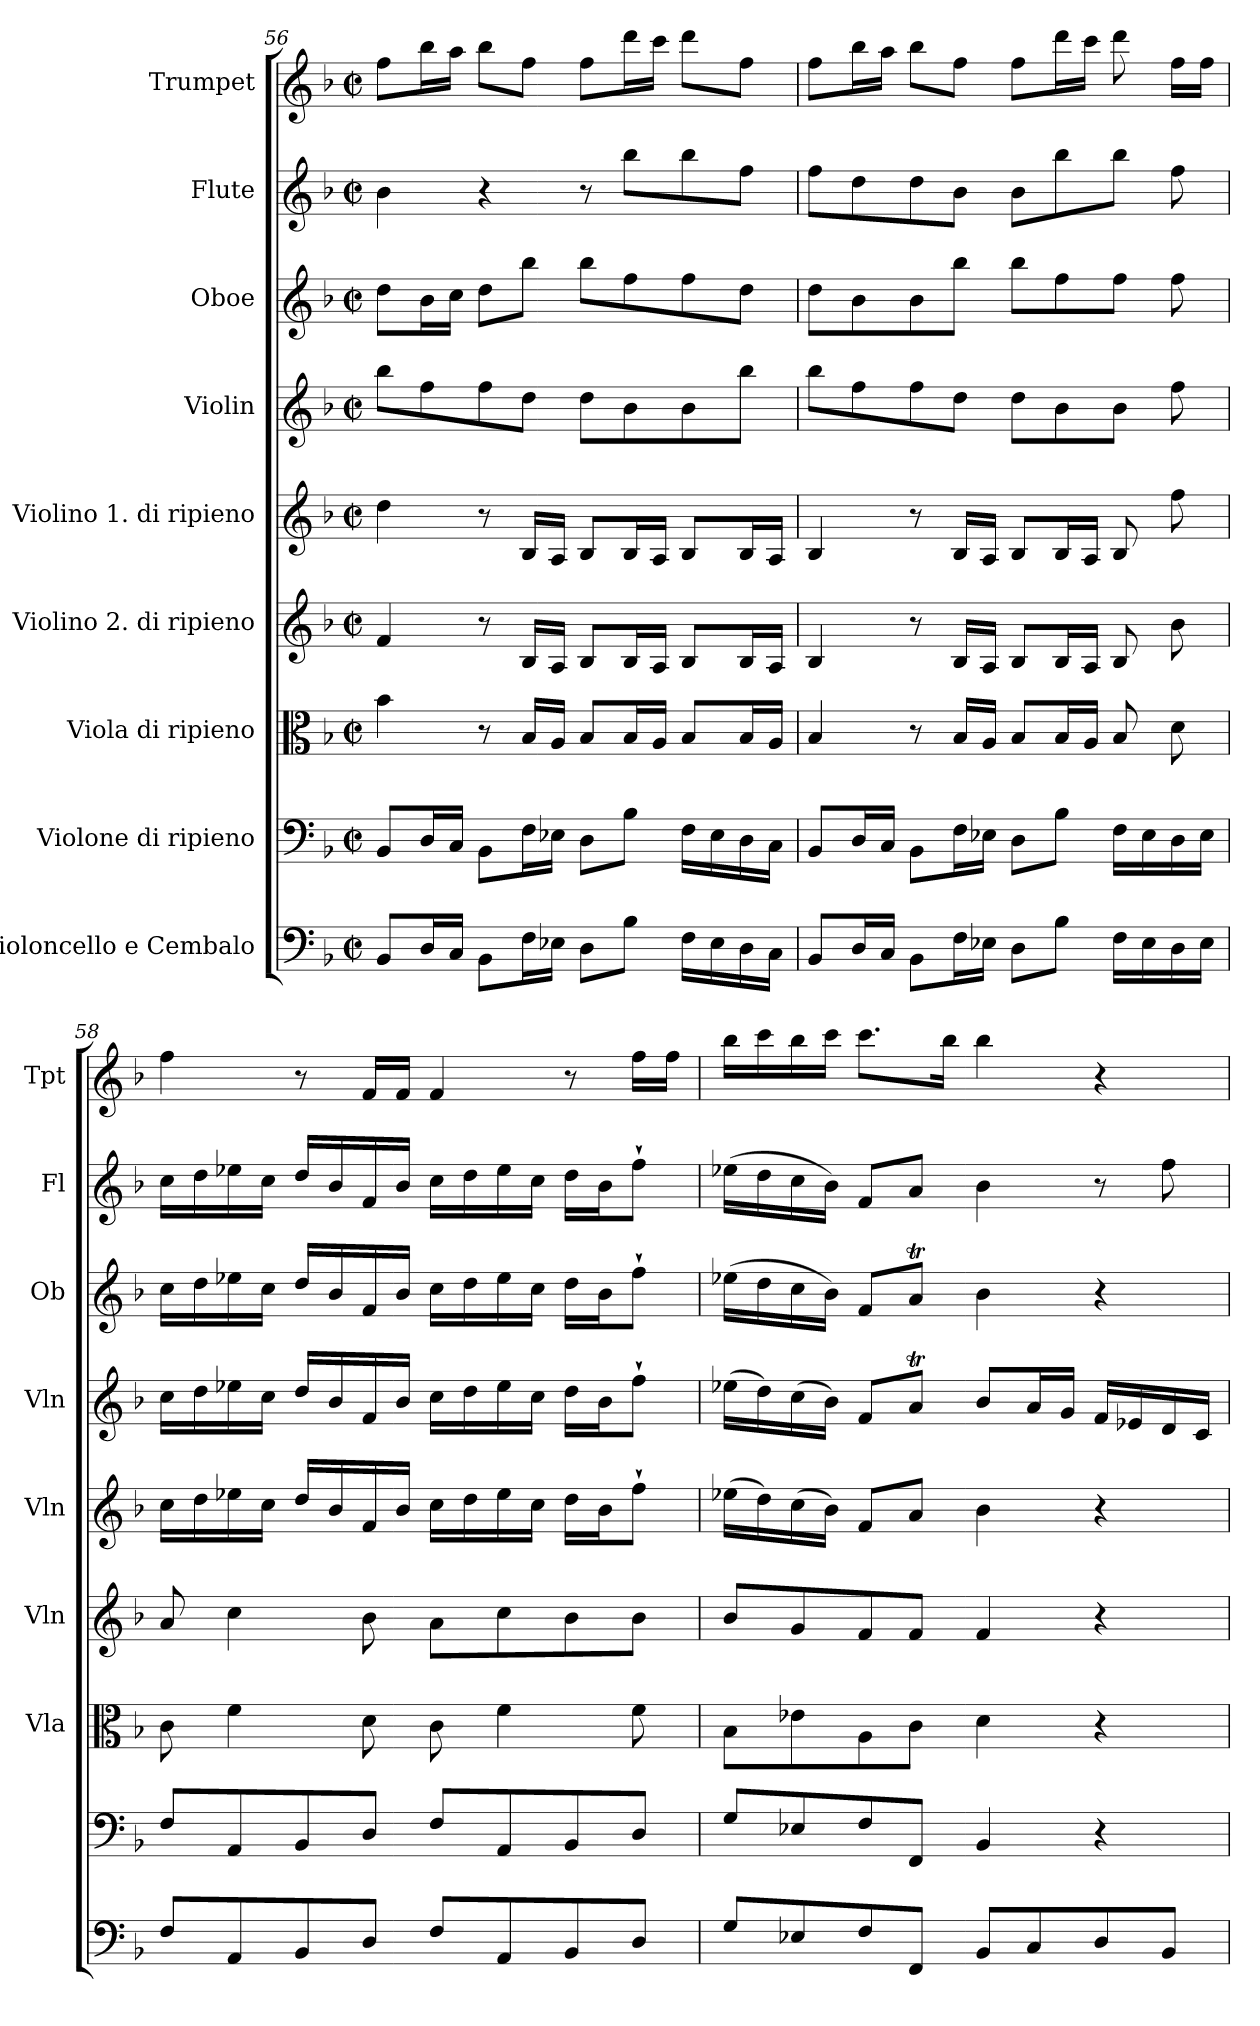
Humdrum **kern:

**kern	**kern	**kern	**kern	**kern	**kern	**kern	**kern	**kern
*part9	*part8	*part7	*part6	*part5	*part4	*part3	*part2	*part1
*staff9	*staff8	*staff7	*staff6	*staff5	*staff4	*staff3	*staff2	*staff1
*I"Violoncello e Cembalo	*I"Violone di ripieno	*I"Viola di ripieno	*I"Violino 2. di ripieno	*I"Violino 1. di ripieno	*I"Violin	*I"Oboe	*I"Flute	*I"Trumpet
*	*	*I'Vla	*I'Vln	*I'Vln	*I'Vln	*I'Ob	*I'Fl	*I'Tpt
*clefF4	*clefF4	*clefC3	*clefG2	*clefG2	*clefG2	*clefG2	*clefG2	*clefG2
*k[b-]	*k[b-]	*k[b-]	*k[b-]	*k[b-]	*k[b-]	*k[b-]	*k[b-]	*k[b-]
*F:	*F:	*F:	*F:	*F:	*F:	*F:	*F:	*F:
*M2/2	*M2/2	*M2/2	*M2/2	*M2/2	*M2/2	*M2/2	*M2/2	*M2/2
*met(c|)	*met(c|)	*met(c|)	*met(c|)	*met(c|)	*met(c|)	*met(c|)	*met(c|)	*met(c|)
=56	=56	=56	=56	=56	=56	=56	=56	=56
8BB-L	8BB-L	4b-	4f	4dd	8bb-L	8ddL	4b-	8ffL
16DL	16DL	.	.	.	8ff	16b-L	.	16bb-L
16CJJ	16CJJ	.	.	.	.	16ccJJ	.	16aaJJ
8BB-L	8BB-L	8r	8r	8r	8ff	8ddL	4r	8bb-L
16FL	16FL	16B-LL	16B-LL	16B-LL	8ddJ	8bb-J	.	8ffJ
16E-XJJ	16E-XJJ	16AJJ	16AJJ	16AJJ	.	.	.	.
8DL	8DL	8B-L	8B-L	8B-L	8ddL	8bb-L	8r	8ffL
8B-J	8B-J	16B-L	16B-L	16B-L	8b-	8ff	8bb-L	16dddL
.	.	16AJJ	16AJJ	16AJJ	.	.	.	16cccJJ
16FLL	16FLL	8B-L	8B-L	8B-L	8b-	8ff	8bb-	8dddL
16E-	16E-	.	.	.	.	.	.	.
16D	16D	16B-L	16B-L	16B-L	8bb-J	8ddJ	8ffJ	8ffJ
16CJJ	16CJJ	16AJJ	16AJJ	16AJJ	.	.	.	.
=57	=57	=57	=57	=57	=57	=57	=57	=57
8BB-L	8BB-L	4B-	4B-	4B-	8bb-L	8ddL	8ffL	8ffL
16DL	16DL	.	.	.	8ff	8b-	8dd	16bb-L
16CJJ	16CJJ	.	.	.	.	.	.	16aaJJ
8BB-L	8BB-L	8r	8r	8r	8ff	8b-	8dd	8bb-L
16FL	16FL	16B-LL	16B-LL	16B-LL	8ddJ	8bb-J	8b-J	8ffJ
16E-XJJ	16E-XJJ	16AJJ	16AJJ	16AJJ	.	.	.	.
8DL	8DL	8B-L	8B-L	8B-L	8ddL	8bb-L	8b-L	8ffL
8B-J	8B-J	16B-L	16B-L	16B-L	8b-	8ff	8bb-	16dddL
.	.	16AJJ	16AJJ	16AJJ	.	.	.	16cccJJ
16FLL	16FLL	8B-	8B-	8B-	8b-J	8ffJ	8bb-J	8ddd
16E-	16E-	.	.	.	.	.	.	.
16D	16D	8d	8b-	8ff	8ff	8ff	8ff	16ffLL
16E-JJ	16E-JJ	.	.	.	.	.	.	16ffJJ
=58	=58	=58	=58	=58	=58	=58	=58	=58
8FL	8FL	8c	8a	16ccLL	16ccLL	16ccLL	16ccLL	4ff
.	.	.	.	16dd	16dd	16dd	16dd	.
8AA	8AA	4f	4cc	16ee-X	16ee-X	16ee-X	16ee-X	.
.	.	.	.	16ccJJ	16ccJJ	16ccJJ	16ccJJ	.
8BB-	8BB-	.	.	16ddLL	16ddLL	16ddLL	16ddLL	8r
.	.	.	.	16b-	16b-	16b-	16b-	.
8DJ	8DJ	8d	8b-	16f	16f	16f	16f	16fLL
.	.	.	.	16b-JJ	16b-JJ	16b-JJ	16b-JJ	16fJJ
8FL	8FL	8c	8aL	16ccLL	16ccLL	16ccLL	16ccLL	4f
.	.	.	.	16dd	16dd	16dd	16dd	.
8AA	8AA	4f	8cc	16ee-	16ee-	16ee-	16ee-	.
.	.	.	.	16ccJJ	16ccJJ	16ccJJ	16ccJJ	.
8BB-	8BB-	.	8b-	16ddLL	16ddLL	16ddLL	16ddLL	8r
.	.	.	.	16b-J	16b-J	16b-J	16b-J	.
8DJ	8DJ	8f	8b-J	8ff`J	8ff`J	8ff`J	8ff`J	16ffLL
.	.	.	.	.	.	.	.	16ffJJ
=59	=59	=59	=59	=59	=59	=59	=59	=59
8GL	8GL	8B-L	8b-L	(16ee-XLL	(16ee-XLL	(16ee-XLL	(16ee-XLL	16bb-LL
.	.	.	.	16dd)	16dd)	16dd	16dd	16ccc
8E-X	8E-X	8e-X	8g	(16cc	(16cc	16cc	16cc	16bb-
.	.	.	.	16b-JJ)	16b-JJ)	16b-JJ)	16b-JJ)	16cccJJ
8F	8F	8A	8f	8fL	8fL	8fL	8fL	8.cccL
8FFJ	8FFJ	8cJ	8fJ	8aJ	8atJ	8atJ	8aJ	.
.	.	.	.	.	.	.	.	16bb-Jk
8BB-L	4BB-	4d	4f	4b-	8b-L	4b-	4b-	4bb-
8C	.	.	.	.	16aL	.	.	.
.	.	.	.	.	16gJJ	.	.	.
8D	4r	4r	4r	4r	16fLL	4r	8r	4r
.	.	.	.	.	16e-X	.	.	.
8BB-J	.	.	.	.	16d	.	8ff	.
.	.	.	.	.	16cJJ	.	.	.
=	=	=	=	=	=	=	=	=
*-	*-	*-	*-	*-	*-	*-	*-	*-
